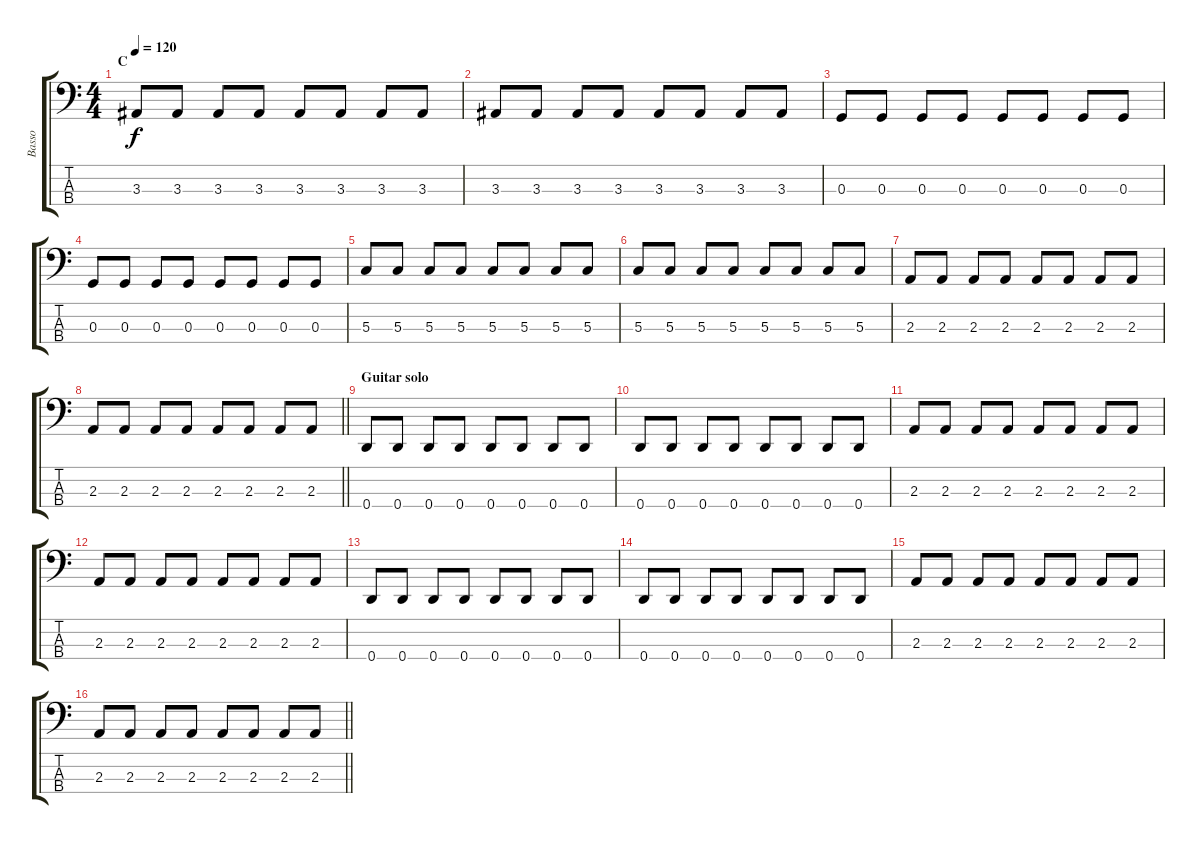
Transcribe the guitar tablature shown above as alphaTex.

\track ("Basso" "Basso") {instrument electricbassfinger}
\staff {score tabs}
\tuning (F2 C2 G1 D1) {hide}
\ts (4 4)
\section ("" "C")
\tempo 120
\clef f4
\ks c
3.3.8{dy f} 3.3.8 3.3.8 3.3.8 3.3.8 3.3.8 3.3.8 3.3.8 |
3.3.8 3.3.8 3.3.8 3.3.8 3.3.8 3.3.8 3.3.8 3.3.8 |
0.3.8 0.3.8 0.3.8 0.3.8 0.3.8 0.3.8 0.3.8 0.3.8 |
0.3.8 0.3.8 0.3.8 0.3.8 0.3.8 0.3.8 0.3.8 0.3.8 |
5.3.8 5.3.8 5.3.8 5.3.8 5.3.8 5.3.8 5.3.8 5.3.8 |
5.3.8 5.3.8 5.3.8 5.3.8 5.3.8 5.3.8 5.3.8 5.3.8 |
2.3.8 2.3.8 2.3.8 2.3.8 2.3.8 2.3.8 2.3.8 2.3.8 |
\barLineRight lightlight
2.3.8 2.3.8 2.3.8 2.3.8 2.3.8 2.3.8 2.3.8 2.3.8 |
\section ("" "Guitar solo")
0.4.8 0.4.8 0.4.8 0.4.8 0.4.8 0.4.8 0.4.8 0.4.8 |
0.4.8 0.4.8 0.4.8 0.4.8 0.4.8 0.4.8 0.4.8 0.4.8 |
2.3.8 2.3.8 2.3.8 2.3.8 2.3.8 2.3.8 2.3.8 2.3.8 |
2.3.8 2.3.8 2.3.8 2.3.8 2.3.8 2.3.8 2.3.8 2.3.8 |
0.4.8 0.4.8 0.4.8 0.4.8 0.4.8 0.4.8 0.4.8 0.4.8 |
0.4.8 0.4.8 0.4.8 0.4.8 0.4.8 0.4.8 0.4.8 0.4.8 |
2.3.8 2.3.8 2.3.8 2.3.8 2.3.8 2.3.8 2.3.8 2.3.8 |
\barLineRight lightlight
2.3.8 2.3.8 2.3.8 2.3.8 2.3.8 2.3.8 2.3.8 2.3.8
